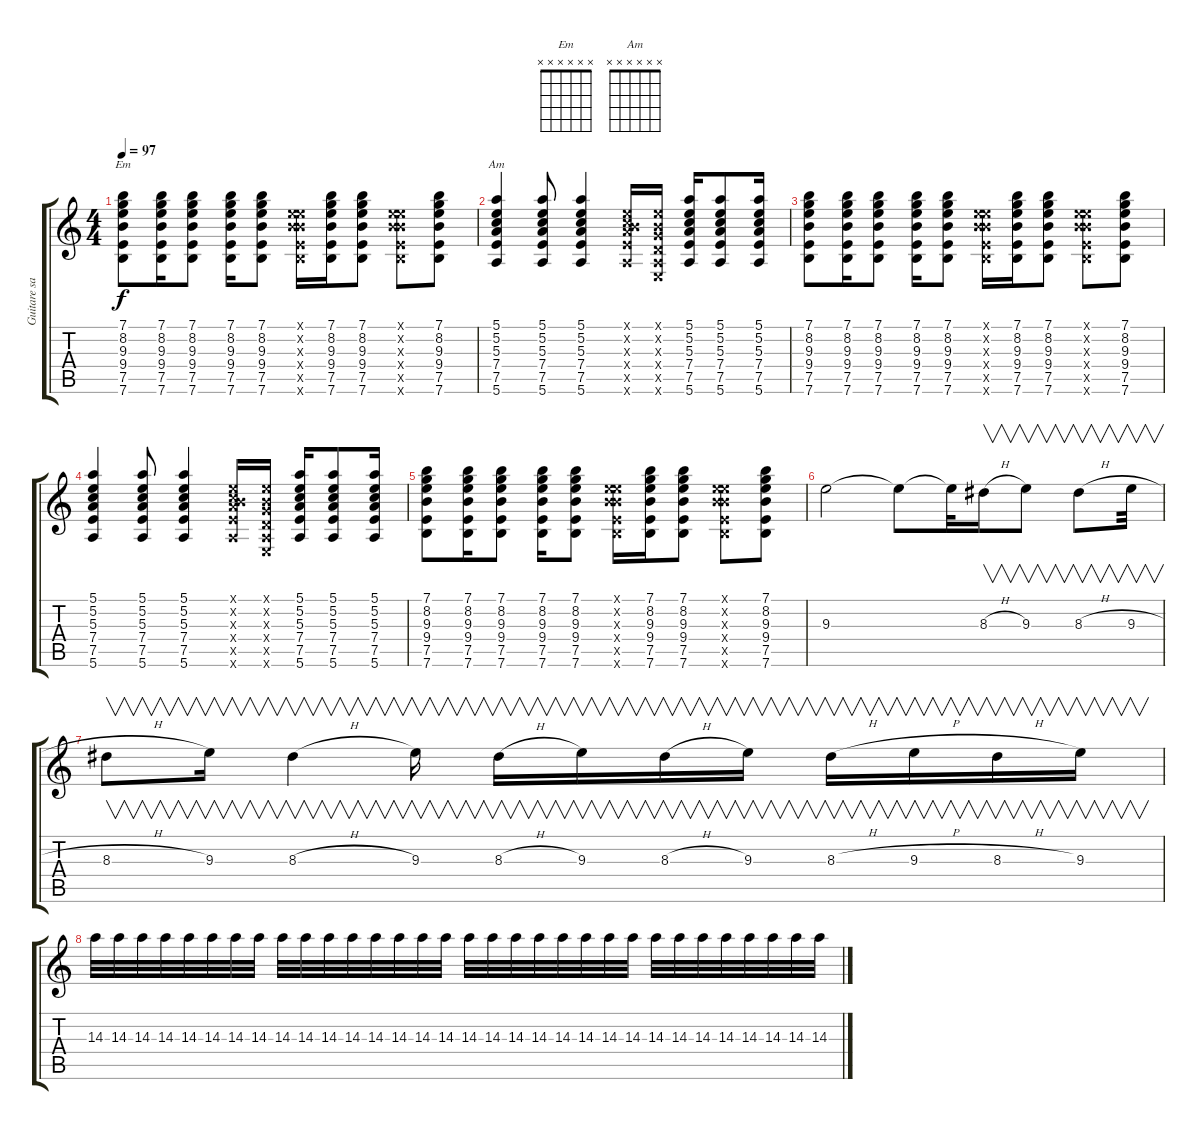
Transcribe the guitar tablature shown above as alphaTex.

\track ("Guitare saturée" "Guitare sa") {instrument overdrivenguitar}
\staff {score tabs}
\tuning (E4 B3 G3 D3 A2 E2) {hide}
\chord ("Em" x x x x x x) {firstfret 0}
\chord ("Am" x x x x x x) {firstfret 0}
\ts (4 4)
\tempo 97
\clef g2
\ks c
(7.1 8.2 9.3 9.4 7.5 7.6).8{ch "Em" dy f} (7.1 8.2 9.3 9.4 7.5 7.6).16 (7.1 8.2 9.3 9.4 7.5 7.6).8 (7.1 8.2 9.3 9.4 7.5 7.6).16 (7.1 8.2 9.3 9.4 7.5 7.6).8 (0.1{x} 0.2{x} 9.3{x} 9.4{x} 7.5{x} 7.6{x}).16 (7.1 8.2 9.3 9.4 7.5 7.6).16 (7.1 8.2 9.3 9.4 7.5 7.6).8 (0.1{x} 0.2{x} 9.3{x} 9.4{x} 7.5{x} 7.6{x}).8 (7.1 8.2 9.3 9.4 7.5 7.6).8 |
(5.1 5.2 5.3 7.4 7.5 5.6).4{ch "Am"} (5.1 5.2 5.3 7.4 7.5 5.6).8 (5.1 5.2 5.3 7.4 7.5 5.6).4 (0.1{x} 0.2{x} 5.3{x} 7.4{x} 7.5{x} 5.6{x}).16 (0.1{x} 0.2{x} 0.3{x} 0.4{x} 0.5{x} 0.6{x}).16 (5.1 5.2 5.3 7.4 7.5 5.6).16 (5.1 5.2 5.3 7.4 7.5 5.6).8 (5.1 5.2 5.3 7.4 7.5 5.6).16 |
(7.1 8.2 9.3 9.4 7.5 7.6).8 (7.1 8.2 9.3 9.4 7.5 7.6).16 (7.1 8.2 9.3 9.4 7.5 7.6).8 (7.1 8.2 9.3 9.4 7.5 7.6).16 (7.1 8.2 9.3 9.4 7.5 7.6).8 (0.1{x} 0.2{x} 9.3{x} 9.4{x} 7.5{x} 7.6{x}).16 (7.1 8.2 9.3 9.4 7.5 7.6).16 (7.1 8.2 9.3 9.4 7.5 7.6).8 (0.1{x} 0.2{x} 9.3{x} 9.4{x} 7.5{x} 7.6{x}).8 (7.1 8.2 9.3 9.4 7.5 7.6).8 |
(5.1 5.2 5.3 7.4 7.5 5.6).4 (5.1 5.2 5.3 7.4 7.5 5.6).8 (5.1 5.2 5.3 7.4 7.5 5.6).4 (0.1{x} 0.2{x} 5.3{x} 7.4{x} 7.5{x} 5.6{x}).16 (0.1{x} 0.2{x} 0.3{x} 0.4{x} 0.5{x} 0.6{x}).16 (5.1 5.2 5.3 7.4 7.5 5.6).16 (5.1 5.2 5.3 7.4 7.5 5.6).8 (5.1 5.2 5.3 7.4 7.5 5.6).16 |
(7.1 8.2 9.3 9.4 7.5 7.6).8 (7.1 8.2 9.3 9.4 7.5 7.6).16 (7.1 8.2 9.3 9.4 7.5 7.6).8 (7.1 8.2 9.3 9.4 7.5 7.6).16 (7.1 8.2 9.3 9.4 7.5 7.6).8 (0.1{x} 0.2{x} 9.3{x} 9.4{x} 7.5{x} 7.6{x}).16 (7.1 8.2 9.3 9.4 7.5 7.6).16 (7.1 8.2 9.3 9.4 7.5 7.6).8 (0.1{x} 0.2{x} 9.3{x} 9.4{x} 7.5{x} 7.6{x}).8 (7.1 8.2 9.3 9.4 7.5 7.6).8 |
9.3.2 9.3{t}.8 9.3{t}.32 8.3{h}.16{v} 9.3.8{v} 8.3{h}.8{v} 9.3{h}.32{v} |
8.3{h}.8{v} 9.3.16{v} 8.3{h}.4{v} 9.3.16{v} 8.3{h}.16{v} 9.3.16{v} 8.3{h}.16{v} 9.3.16{v} 8.3{h}.16{v} 9.3{h}.16{v} 8.3{h}.16{v} 9.3.16{v} |
14.3.32 14.3.32 14.3.32 14.3.32 14.3.32 14.3.32 14.3.32 14.3.32 14.3.32 14.3.32 14.3.32 14.3.32 14.3.32 14.3.32 14.3.32 14.3.32 14.3.32 14.3.32 14.3.32 14.3.32 14.3.32 14.3.32 14.3.32 14.3.32 14.3.32 14.3.32 14.3.32 14.3.32 14.3.32 14.3.32 14.3.32 14.3.32
